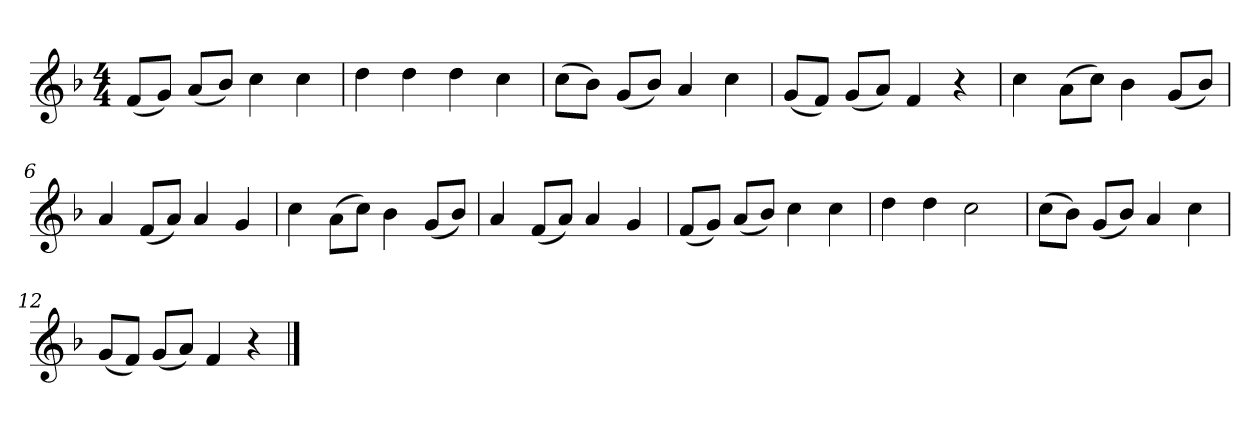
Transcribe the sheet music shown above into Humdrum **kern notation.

**kern
*part1
*staff1
*k[b-]
*M4/4
*MM120
=1
(8fL
8gJ)
(8aL
8b-J)
4cc
4cc
=2
4dd
4dd
4dd
4cc
=3
(8ccL
8b-J)
(8gL
8b-J)
4a
4cc
=4
(8gL
8fJ)
(8gL
8aJ)
4f
4r
=5
4cc
(8aL
8ccJ)
4b-
(8gL
8b-J)
=6
4a
(8fL
8aJ)
4a
4g
=7
4cc
(8aL
8ccJ)
4b-
(8gL
8b-J)
=8
4a
(8fL
8aJ)
4a
4g
=9
(8fL
8gJ)
(8aL
8b-J)
4cc
4cc
=10
4dd
4dd
2cc
=11
(8ccL
8b-J)
(8gL
8b-J)
4a
4cc
=12
(8gL
8fJ)
(8gL
8aJ)
4f
4r
==
*-
